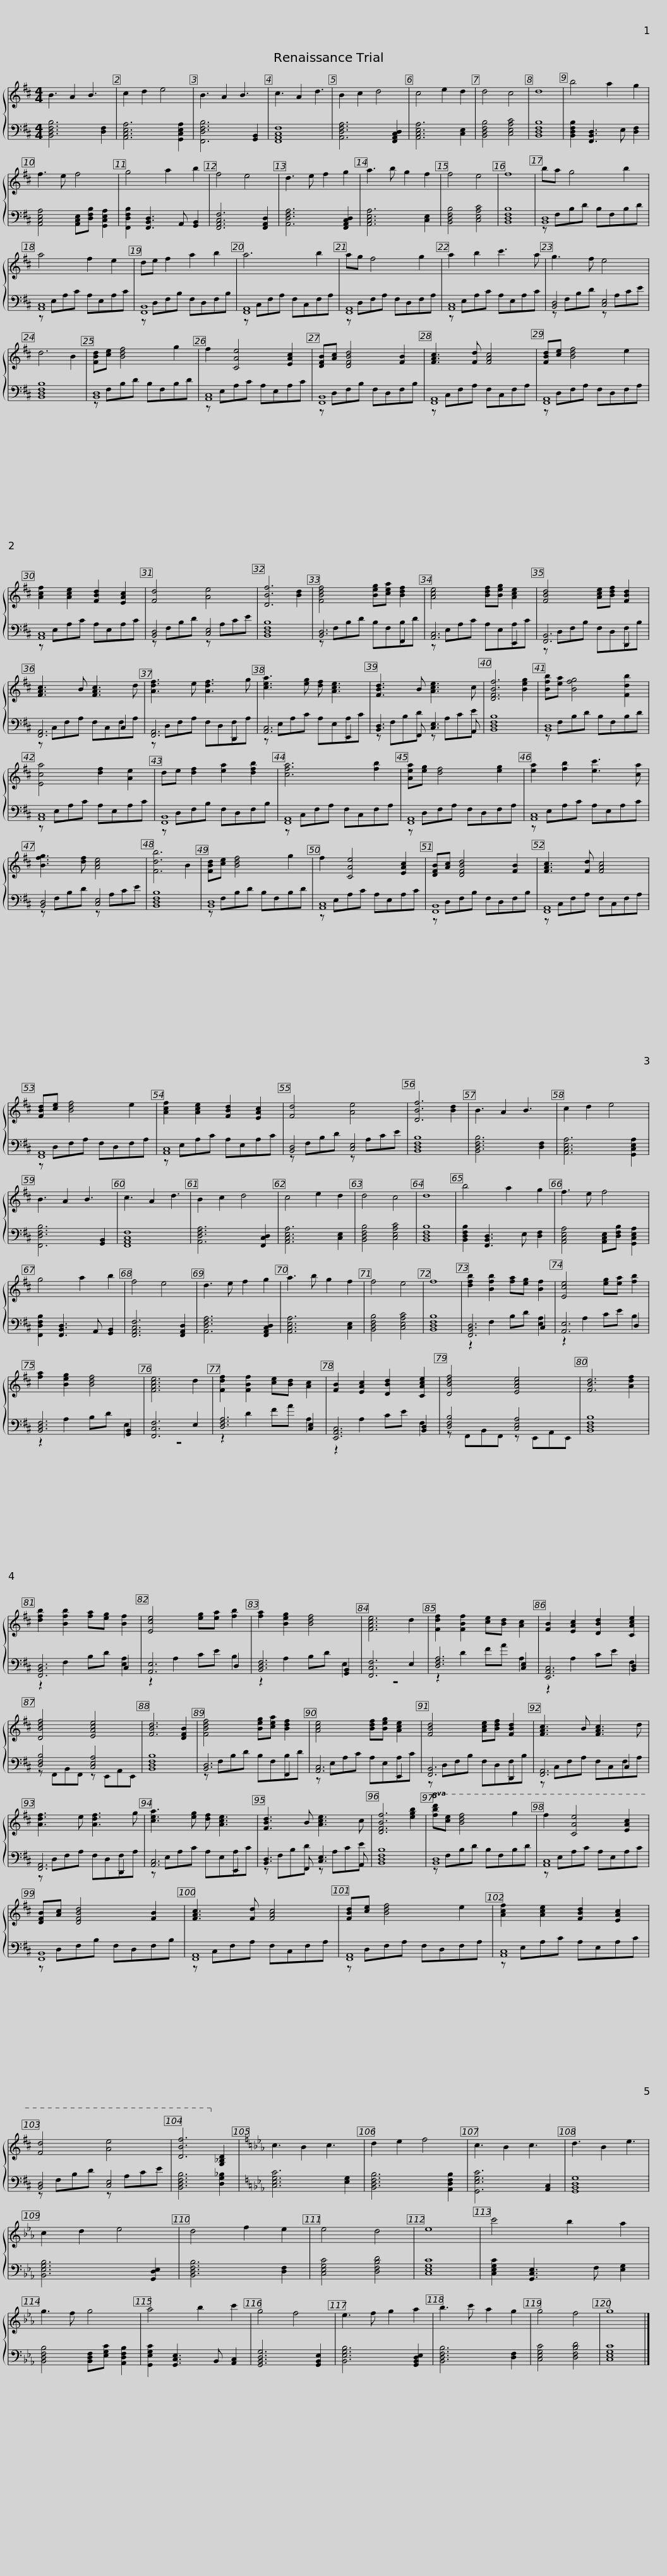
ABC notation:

X:1
%%score { 1 | ( 2 3 ) }
L:1/8
M:4/4
I:linebreak $
K:D
V:1 treble
V:2 bass
V:3 bass
V:1
 B3 A2 B3 | c2 d2 e4 | B3 A2 B3 | c3 A2 d3 |$ B2 c2 d4 | %5
 c4 e2 d2 | d4 c4 | d8 |$ b4 a2 g2 | f3 e f4 | %10
 g4 a2 b2 | f4 e4 |$ d3 e f2 g2 | a3 b g2 f2 | f4 e4 | %15
 f8 |$ ba g4 b2 | a4 f2 e2 | de f2 a2 b2 | a6 b2 |$ %20
 ag f4 g2 | a2 b2 c'3 a | g3 f e4 | d6 B2 |$ [FBd][ce] [Bdf]4 g2 | %25
 f2 [CAe]4 [EAc]2 | [DFB][Ac] [DFBd]4 [FB]2 | [FAc]3 [Fd] [FAc]4 |$ [FBd][ce] [Bdf]4 e2 | [Acf]2 [Ace]2 [FBd]2 [EAc]2 | %30
 [Fd]4 [Ae]4 | [DBf]6 [Bd]2 | [FBdf]4 [Beg][cea] [Bdf]2 |$ [Ace]4 [Bdf][Beg] [Ace]2 | [FBd]4 [Ace][Bdf] [FBd]2 | %35
 [FAc]3 B [FAc]3 d | [Adf]3 e [Adf]3 g |$ [cea]3 [eg] [df] [Ace]3 | [FBd]3 B [Ace]3 c | [DFBf]6 [Beg]2 | %40
 [Bfb][ea] [Bfg]4 [Fdb]2 |$ [Eca]4 [df]2 [Ae]2 | de [df]2 [ea]2 [dfb]2 | [cfa]6 [fb]2 | [Aea][eg] [df]4 [eg]2 |$ %45
 [ea]2 [fb]2 [ec']3 [ca] | [Bfg]3 [df] [Ace]4 | [Fdb]6 B2 | [FBd][ce] [Bdf]4 g2 | f2 [CAe]4 [EAc]2 |$ %50
 [DFB][Ac] [DFBd]4 [FB]2 | [FAc]3 [Fd] [FAc]4 | [FBd][ce] [Bdf]4 e2 | [Acf]2 [Ace]2 [FBd]2 [EAc]2 |$ [Fd]4 [Ae]4 | %55
 [DBf]6 [Bd]2 | B3 A2 B3 | c2 d2 e4 | B3 A2 B3 | c3 A2 d3 | %60
 B2 c2 d4 | c4 e2 d2 |$ d4 c4 | d8 | b4 a2 g2 | %65
 f3 e f4 | g4 a2 b2 | f4 e4 | d3 e f2 g2 | a3 b g2 f2 | %70
 f4 e4 |$ f8 | [dfb]2 [Bfb]2 [fa][eg] [Bf]2 | [Ece]4 [eg][ea] [fb]2 | [fa]2 [Beg]2 [Bdf]4 | %75
 [FAce]6 d2 | [Fdf]2 [FBf]2 [ce][Bd] [Ac]2 | [FB]2 [EAc]2 [DBd]2 [CAce]2 |$ [DBdf]4 [EAce]4 | [FBd]6 [Adf]2 | %80
 [dfb]2 [Bfb]2 [fa][eg] [Bf]2 | [Ece]4 [eg][ea] [fb]2 | [fa]2 [Beg]2 [Bdf]4 | [FAce]6 d2 |$ [Fdf]2 [FBf]2 [ce][Bd] [Ac]2 | %85
 [FB]2 [EAc]2 [DBd]2 [CAce]2 | [DBdf]4 [EAce]4 | [FBd]6 [DFB]2 | [FBdf]4 [Beg][cea] [Bdf]2 |$ [Ace]4 [Bdf][Beg] [Ace]2 | %90
 [FBd]4 [Ace][Bdf] [FBd]2 | [FAc]3 B [FAc]3 d | [Adf]3 e [Adf]3 g |$ [cea]3 [eg] [df] [Ace]3 | [FBd]3 B [Ace]3 c | %95
 [DFBf]6 [egb]2 |!8va(! [fbd'][c'e'] [bd'f']4 g'2 |$ f'2 [cae']4 [eac']2 | [dfb][ac'] [dfbd']4 [fb]2 | [fac']3 [fd'] [fac']4 | %100
 [fbd'][c'e'] [bd'f']4 e'2 |$ [ac'f']2 [ac'e']2 [fbd']2 [eac']2 | [fd']4 [ae']4 | [dbf']6!8va)! [G_Bd]2 |[K:Eb] c3 B2 c3 | %105
 d2 e2 f4 | c3 B2 c3 |$ d3 B2 e3 | c2 d2 e4 | d4 f2 e2 | %110
 e4 d4 | e8 | c'4 b2 a2 | g3 f g4 | a4 b2 c'2 | %115
 g4 f4 |$ e3 f g2 a2 | b3 c' a2 g2 | g4 f4 | g8 |] %120
V:2
 [B,,D,F,B,]6 [D,F,]2 | [A,,C,E,A,]6 [G,,C,E,A,]2 | [F,,D,F,B,]6 [G,,B,,]2 | [F,,A,,C,F,]8 |$ [A,,D,F,A,]6 [F,,A,,C,D,]2 | %5
 [A,,C,E,A,]6 [C,E,]2 | [B,,D,F,B,]4 [C,E,A,C]4 | [B,,D,F,B,]8 |$ [B,,D,F,B,]2 [F,,B,,D,]3 E, [D,F,]2 | [A,,C,E,A,]4 [A,,C,E,][D,F,B,] [G,,C,E,A,]2 | %10
 [F,,D,F,B,]2 [F,,B,,D,]3 A,, [G,,B,,]2 | [F,,A,,C,F,]6 [F,,A,,D,]2 |$ [A,,D,F,A,]6 [F,,A,,C,D,]2 | [A,,C,E,A,]6 [C,E,]2 | [B,,D,F,B,]4 [C,E,A,C]4 | %15
 [B,,D,F,B,]8 |$ [B,,D,]8 | [A,,C,]8 | [F,,B,,]8 | [F,,A,,]8 |$ %20
 [F,,A,,]8 | [A,,C,]8 | [B,,D,]4 [C,E,]4 | [B,,D,F,B,]8 |$ [B,,D,]8 | %25
 [A,,C,]8 | [F,,B,,]8 | [F,,A,,]8 |$ [F,,A,,]8 | [A,,C,]8 | %30
 [B,,D,]4 [C,E,]4 | [B,,D,F,B,]8 | [B,,D,]6 F,,2 |$ [A,,C,]6 E,,2 | [F,,B,,]6 D,,2 | %35
 [F,,A,,]6 C,2 | [F,,A,,]6 D,,2 |$ [A,,C,]6 E,,2 | [B,,D,]3 F,, [C,E,]3 A,, | [B,,D,F,B,]8 | %40
 [B,,D,]8 |$ [A,,C,]8 | [F,,B,,]8 | [F,,A,,]8 | [F,,A,,]8 |$ %45
 [A,,C,]8 | [B,,D,]4 [C,E,]4 | [B,,D,F,B,]8 | [B,,D,]8 | [A,,C,]8 |$ %50
 [F,,B,,]8 | [F,,A,,]8 | [F,,A,,]8 | [A,,C,]8 |$ [B,,D,]4 [C,E,]4 | %55
 [B,,D,F,B,]8 | [B,,D,F,B,]6 [D,F,]2 | [A,,C,E,A,]6 [G,,C,E,A,]2 | [F,,D,F,B,]6 [G,,B,,]2 | [F,,A,,C,F,]8 | %60
 [A,,D,F,A,]6 [F,,C,D,]2 | [A,,C,E,A,]6 [C,E,]2 |$ [B,,D,F,B,]4 [C,E,A,C]4 | [B,,D,F,B,]8 | [B,,D,F,B,]2 [F,,B,,D,]3 E, [D,F,]2 | %65
 [A,,C,E,A,]4 [A,,C,E,][D,F,B,] [G,,C,E,A,]2 | [F,,D,F,B,]2 [F,,B,,D,]3 A,, [G,,B,,]2 | [F,,A,,C,F,]6 [F,,A,,D,]2 | [A,,D,F,A,]6 [F,,A,,C,D,]2 | [A,,C,E,A,]6 [C,E,]2 | %70
 [B,,D,F,B,]4 [C,E,A,C]4 |$ [B,,D,F,B,]8 | [F,,B,,D,]6 C,2 | [A,,E,]6 D,2 | [B,,D,F,]6 [G,,B,,]2 | %75
 [F,,C,F,]6 E,2 | [D,F,A,]6 [C,E,]2 | [E,,A,,C,]6 [B,,D,]2 |$ [D,F,B,]4 [C,E,A,]4 | [B,,D,F,B,]8 | %80
 [F,,B,,D,]6 C,2 | [A,,E,]6 D,2 | [B,,D,F,]6 [G,,B,,]2 | [F,,C,F,]6 E,2 |$ [D,F,A,]6 [C,E,]2 | %85
 [E,,A,,C,]6 [B,,D,]2 | [D,F,B,]4 [C,E,A,]4 | [B,,D,F,B,]8 | [B,,D,]6 F,,2 |$ [A,,C,]6 E,,2 | %90
 [F,,B,,]6 D,,2 | [F,,A,,]6 C,2 | [F,,A,,]6 D,,2 |$ [A,,C,]6 E,,2 | [B,,D,]3 F,, [C,E,]3 A,, | %95
 [B,,D,F,B,]8 | [B,,D,]8 |$ [A,,C,]8 | [F,,B,,]8 | [F,,A,,]8 | %100
 [F,,A,,]8 |$ [A,,C,]8 | [B,,D,]4 [C,E,]4 | [B,,D,F,B,]6 [D,G,_B,]2 |[K:Eb] [C,E,G,C]6 [E,G,]2 | %105
 [B,,D,F,B,]6 [A,,D,F,B,]2 | [G,,E,G,C]6 [A,,C,]2 |$ [G,,B,,D,G,]8 | [B,,E,G,B,]6 [G,,D,E,]2 | [B,,D,F,B,]6 [D,F,]2 | %110
 [C,E,G,C]4 [D,F,B,D]4 | [C,E,G,C]8 | [C,E,G,C]2 [G,,C,E,]3 F, [E,G,]2 | [B,,D,F,B,]4 [B,,D,F,][E,G,C] [A,,D,F,B,]2 | [G,,E,G,C]2 [G,,C,E,]3 B,, [A,,C,]2 | %115
 [G,,B,,D,G,]6 [G,,B,,E,]2 |$ [B,,E,G,B,]6 [G,,B,,D,E,]2 | [B,,D,F,B,]6 [D,F,]2 | [C,E,G,C]4 [D,F,B,D]4 | [C,E,G,C]8 |] %120
V:3
 x8 | x8 | x8 | x8 |$ x8 | %5
 x8 | x8 | x8 |$ x8 | x8 | %10
 x8 | x8 |$ x8 | x8 | x8 | %15
 x8 |$ z F,B,D B,F,B,D | z E,A,C A,E,A,C | z D,F,B, F,D,F,B, | z C,F,A, F,C,F,A, |$ %20
 z D,F,A, F,D,F,A, | z E,A,C A,E,A,C | z F,B,D z A,CE | x8 |$ z F,B,D B,F,B,D | %25
 z E,A,C A,E,A,C | z D,F,B, F,D,F,B, | z C,F,A, F,C,F,A, |$ z D,F,A, F,D,F,A, | z E,A,C A,E,A,C | %30
 z F,B,D z A,CE | x8 | z F,B,D B,F,B,D |$ z E,A,C A,E,A,C | z D,F,B, F,D,F,B, | %35
 z C,F,A, F,C,F,A, | z D,F,A, F,D,F,A, |$ z E,A,C A,E,A,C | z F,B,D z A,CE | x8 | %40
 z F,B,D B,F,B,D |$ z E,A,C A,E,A,C | z D,F,B, F,D,F,B, | z C,F,A, F,C,F,A, | z D,F,A, F,D,F,A, |$ %45
 z E,A,C A,E,A,C | z F,B,D z A,CE | x8 | z F,B,D B,F,B,D | z E,A,C A,E,A,C |$ %50
 z D,F,B, F,D,F,B, | z C,F,A, F,C,F,A, | z D,F,A, F,D,F,A, | z E,A,C A,E,A,C |$ z F,B,D z A,CE | %55
 x8 | x8 | x8 | x8 | x8 | %60
 x8 | x8 |$ x8 | x8 | x8 | %65
 x8 | x8 | x8 | x8 | x8 | %70
 x8 |$ x8 | z2 F,2 B,D [E,A,]2 | z2 A,2 CE B,2 | z2 A,2 B,D E,2 | %75
 z8 | z2 D2 FA A,2 | z2 A,2 CE F,2 |$ z F,,B,,F,, z E,,A,,E,, | x8 | %80
 z2 F,2 B,D [E,A,]2 | z2 A,2 CE B,2 | z2 A,2 B,D E,2 | z8 |$ z2 D2 FA A,2 | %85
 z2 A,2 CE F,2 | z F,,B,,F,, z E,,A,,E,, | x8 | z F,B,D B,F,B,D |$ z E,A,C A,E,A,C | %90
 z D,F,B, F,D,F,B, | z C,F,A, F,C,F,A, | z D,F,A, F,D,F,A, |$ z E,A,C A,E,A,C | z F,B,D z A,CE | %95
 x8 | z F,B,D B,F,B,D |$ z E,A,C A,E,A,C | z D,F,B, F,D,F,B, | z C,F,A, F,C,F,A, | %100
 z D,F,A, F,D,F,A, |$ z E,A,C A,E,A,C | z F,B,D z A,CE | x8 |[K:Eb] x8 | %105
 x8 | x8 |$ x8 | x8 | x8 | %110
 x8 | x8 | x8 | x8 | x8 | %115
 x8 |$ x8 | x8 | x8 | x8 |] %120
